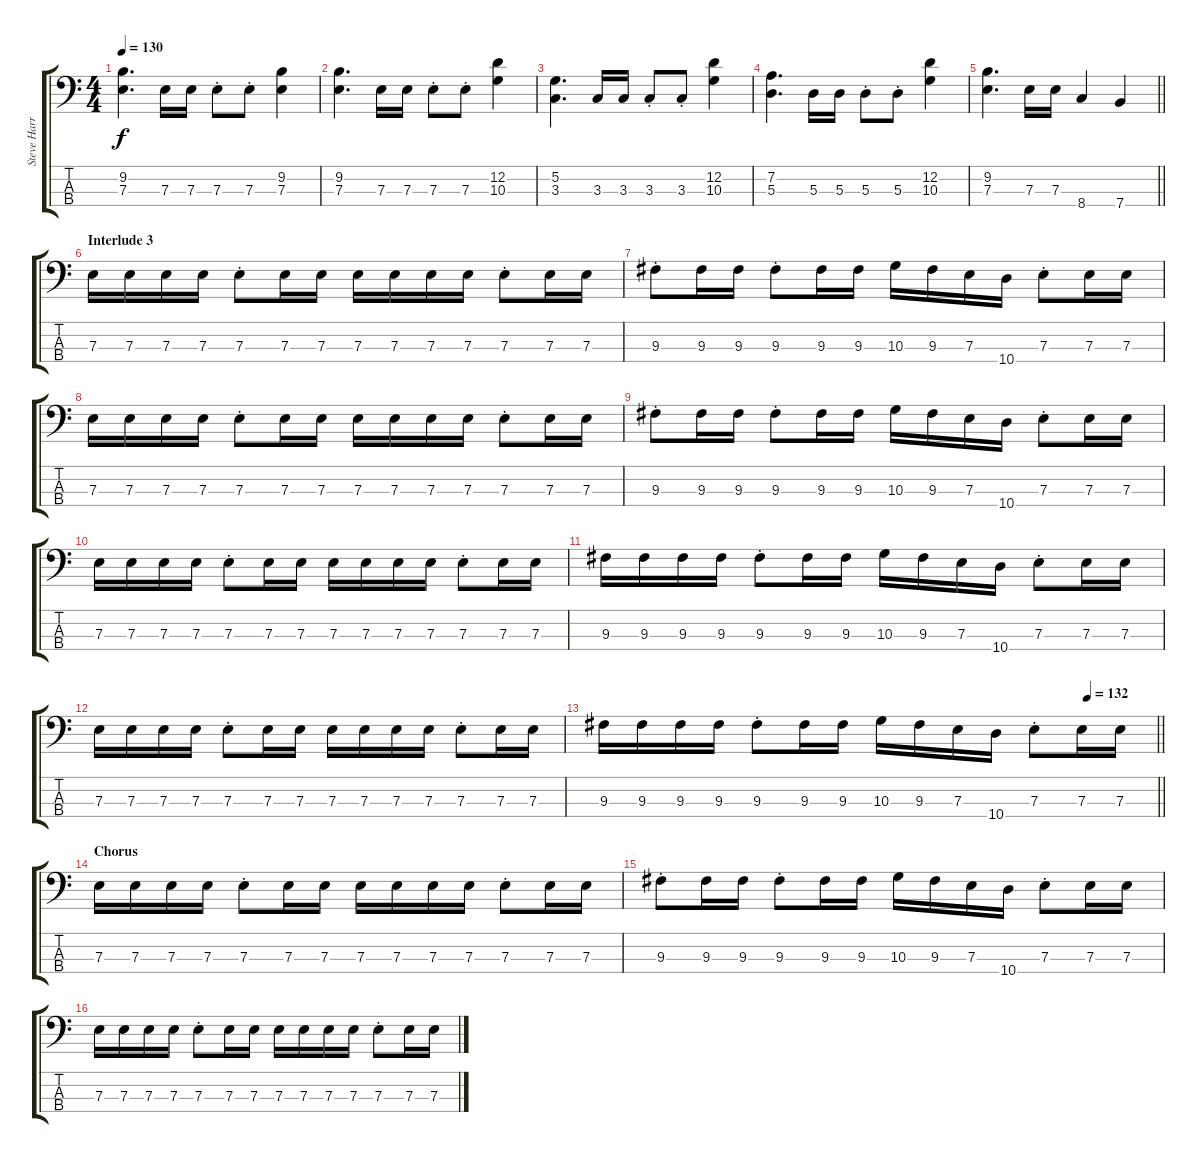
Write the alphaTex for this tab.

\track ("Steve Harris" "Steve Harr") {instrument electricbassfinger}
\staff {score tabs}
\tuning (G2 D2 A1 E1) {hide}
\ts (4 4)
\tempo 130
\clef f4
\ks c
(9.2 7.3).4{d dy f} 7.3.16 7.3.16 7.3{st}.8 7.3{st}.8 (9.2 7.3).4 |
(9.2 7.3).4{d} 7.3.16 7.3.16 7.3{st}.8 7.3{st}.8 (12.2 10.3).4 |
(5.2 3.3).4{d} 3.3.16 3.3.16 3.3{st}.8 3.3{st}.8 (12.2 10.3).4 |
(7.2 5.3).4{d} 5.3.16 5.3.16 5.3{st}.8 5.3{st}.8 (12.2 10.3).4 |
\barLineRight lightlight
(9.2 7.3).4{d} 7.3.16 7.3.16 8.4.4 7.4.4 |
\section ("" "Interlude 3")
7.3.16 7.3.16 7.3.16 7.3.16 7.3{st}.8 7.3.16 7.3.16 7.3.16 7.3.16 7.3.16 7.3.16 7.3{st}.8 7.3.16 7.3.16 |
9.3{st}.8 9.3.16 9.3.16 9.3{st}.8 9.3.16 9.3.16 10.3.16 9.3.16 7.3.16 10.4.16 7.3{st}.8 7.3.16 7.3.16 |
7.3.16 7.3.16 7.3.16 7.3.16 7.3{st}.8 7.3.16 7.3.16 7.3.16 7.3.16 7.3.16 7.3.16 7.3{st}.8 7.3.16 7.3.16 |
9.3{st}.8 9.3.16 9.3.16 9.3{st}.8 9.3.16 9.3.16 10.3.16 9.3.16 7.3.16 10.4.16 7.3{st}.8 7.3.16 7.3.16 |
7.3.16 7.3.16 7.3.16 7.3.16 7.3{st}.8 7.3.16 7.3.16 7.3.16 7.3.16 7.3.16 7.3.16 7.3{st}.8 7.3.16 7.3.16 |
9.3.16 9.3.16 9.3.16 9.3.16 9.3{st}.8 9.3.16 9.3.16 10.3.16 9.3.16 7.3.16 10.4.16 7.3{st}.8 7.3.16 7.3.16 |
7.3.16 7.3.16 7.3.16 7.3.16 7.3{st}.8 7.3.16 7.3.16 7.3.16 7.3.16 7.3.16 7.3.16 7.3{st}.8 7.3.16 7.3.16 |
\tempo (132 0.875)
\barLineRight lightlight
9.3.16 9.3.16 9.3.16 9.3.16 9.3{st}.8 9.3.16 9.3.16 10.3.16 9.3.16 7.3.16 10.4.16 7.3{st}.8 7.3.16 7.3.16 |
\section ("" "Chorus")
7.3.16 7.3.16 7.3.16 7.3.16 7.3{st}.8 7.3.16 7.3.16 7.3.16 7.3.16 7.3.16 7.3.16 7.3{st}.8 7.3.16 7.3.16 |
9.3{st}.8 9.3.16 9.3.16 9.3{st}.8 9.3.16 9.3.16 10.3.16 9.3.16 7.3.16 10.4.16 7.3{st}.8 7.3.16 7.3.16 |
7.3.16 7.3.16 7.3.16 7.3.16 7.3{st}.8 7.3.16 7.3.16 7.3.16 7.3.16 7.3.16 7.3.16 7.3{st}.8 7.3.16 7.3.16
